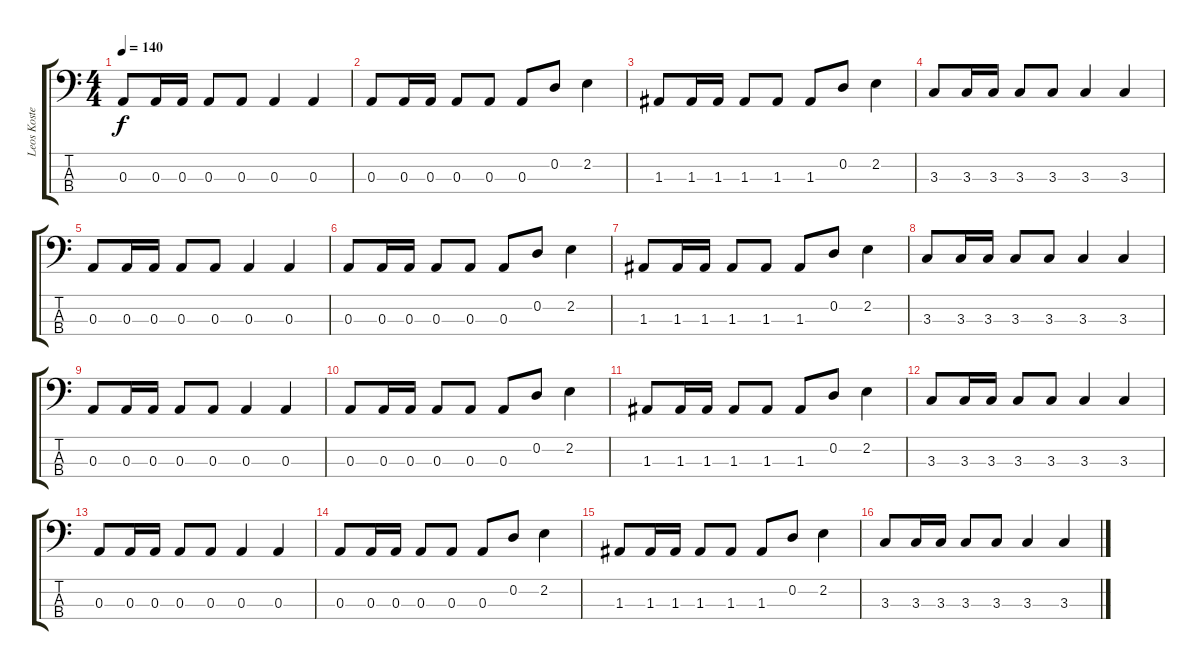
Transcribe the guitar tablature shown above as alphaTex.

\track ("Leos Kostelecky" "Leos Koste") {instrument electricbassfinger}
\staff {score tabs}
\tuning (G2 D2 A1 E1) {hide}
\ts (4 4)
\tempo 140
\clef f4
\ks c
0.3.8{dy f} 0.3.16 0.3.16 0.3.8 0.3.8 0.3.4 0.3.4 |
0.3.8 0.3.16 0.3.16 0.3.8 0.3.8 0.3.8 0.2.8 2.2.4 |
1.3.8 1.3.16 1.3.16 1.3.8 1.3.8 1.3.8 0.2.8 2.2.4 |
3.3.8 3.3.16 3.3.16 3.3.8 3.3.8 3.3.4 3.3.4 |
0.3.8 0.3.16 0.3.16 0.3.8 0.3.8 0.3.4 0.3.4 |
0.3.8 0.3.16 0.3.16 0.3.8 0.3.8 0.3.8 0.2.8 2.2.4 |
1.3.8 1.3.16 1.3.16 1.3.8 1.3.8 1.3.8 0.2.8 2.2.4 |
3.3.8 3.3.16 3.3.16 3.3.8 3.3.8 3.3.4 3.3.4 |
0.3.8 0.3.16 0.3.16 0.3.8 0.3.8 0.3.4 0.3.4 |
0.3.8 0.3.16 0.3.16 0.3.8 0.3.8 0.3.8 0.2.8 2.2.4 |
1.3.8 1.3.16 1.3.16 1.3.8 1.3.8 1.3.8 0.2.8 2.2.4 |
3.3.8 3.3.16 3.3.16 3.3.8 3.3.8 3.3.4 3.3.4 |
0.3.8 0.3.16 0.3.16 0.3.8 0.3.8 0.3.4 0.3.4 |
0.3.8 0.3.16 0.3.16 0.3.8 0.3.8 0.3.8 0.2.8 2.2.4 |
1.3.8 1.3.16 1.3.16 1.3.8 1.3.8 1.3.8 0.2.8 2.2.4 |
3.3.8 3.3.16 3.3.16 3.3.8 3.3.8 3.3.4 3.3.4
